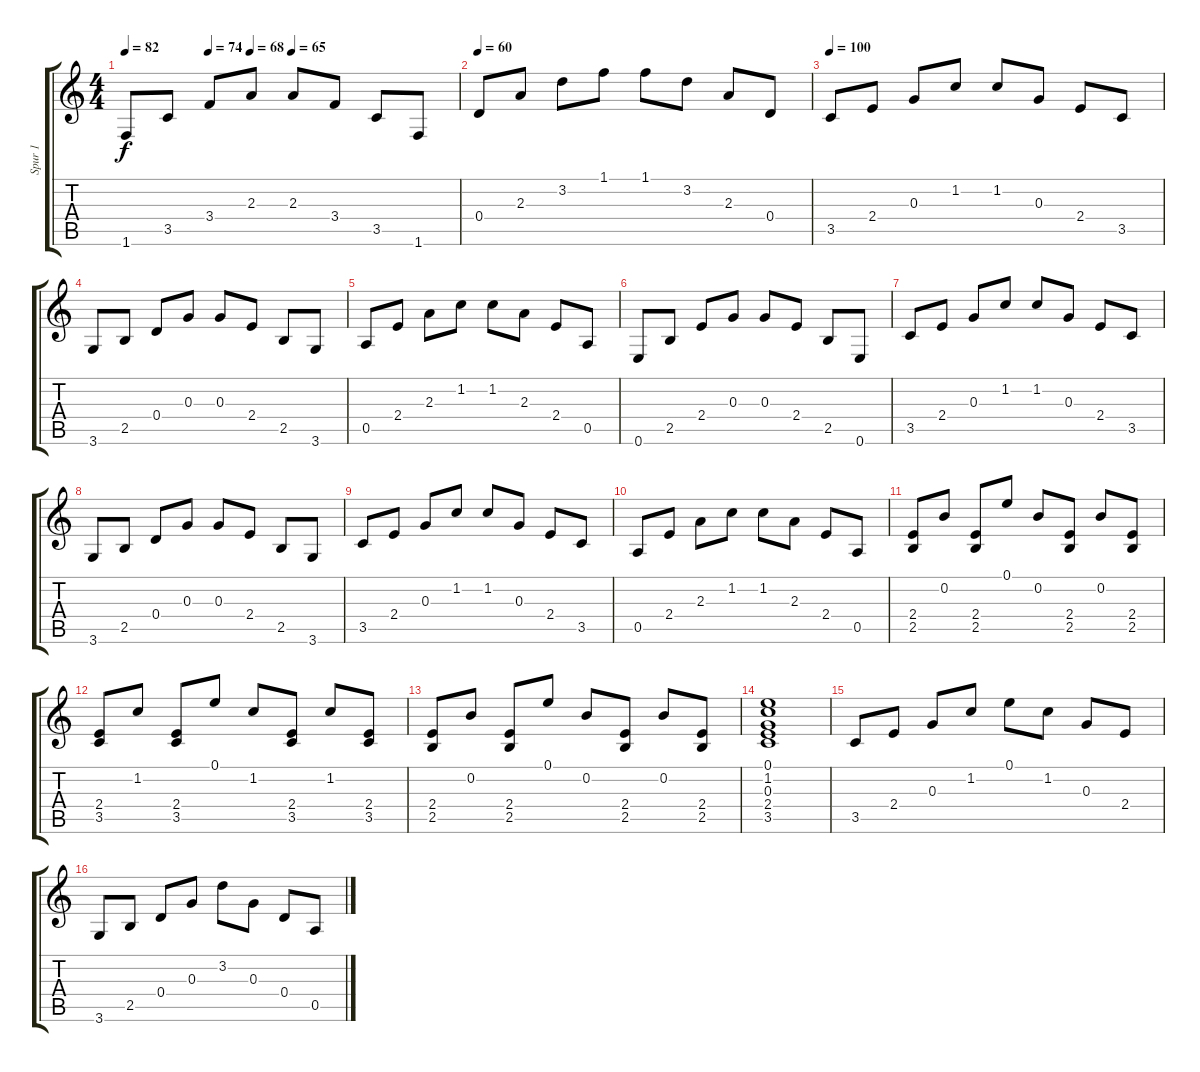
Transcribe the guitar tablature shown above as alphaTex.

\track ("Spur 1" "Spur 1") {instrument acousticguitarnylon}
\staff {score tabs}
\tuning (E4 B3 G3 D3 A2 E2) {hide}
\ts (4 4)
\tempo 82
\tempo (74 0.25)
\tempo (68 0.375)
\tempo (65 0.5)
\clef g2
\ks c
1.6.8{dy f} 3.5.8 3.4.8 2.3.8 2.3.8 3.4.8 3.5.8 1.6.8 |
\tempo 60
0.4.8 2.3.8 3.2.8 1.1.8 1.1.8 3.2.8 2.3.8 0.4.8 |
\tempo 100
3.5.8 2.4.8 0.3.8 1.2.8 1.2.8 0.3.8 2.4.8 3.5.8 |
3.6.8 2.5.8 0.4.8 0.3.8 0.3.8 2.4.8 2.5.8 3.6.8 |
0.5.8 2.4.8 2.3.8 1.2.8 1.2.8 2.3.8 2.4.8 0.5.8 |
0.6.8 2.5.8 2.4.8 0.3.8 0.3.8 2.4.8 2.5.8 0.6.8 |
3.5.8 2.4.8 0.3.8 1.2.8 1.2.8 0.3.8 2.4.8 3.5.8 |
3.6.8 2.5.8 0.4.8 0.3.8 0.3.8 2.4.8 2.5.8 3.6.8 |
3.5.8 2.4.8 0.3.8 1.2.8 1.2.8 0.3.8 2.4.8 3.5.8 |
0.5.8 2.4.8 2.3.8 1.2.8 1.2.8 2.3.8 2.4.8 0.5.8 |
(2.4 2.5).8 0.2.8 (2.4 2.5).8 0.1.8 0.2.8 (2.4 2.5).8 0.2.8 (2.4 2.5).8 |
(2.4 3.5).8 1.2.8 (2.4 3.5).8 0.1.8 1.2.8 (2.4 3.5).8 1.2.8 (2.4 3.5).8 |
(2.4 2.5).8 0.2.8 (2.4 2.5).8 0.1.8 0.2.8 (2.4 2.5).8 0.2.8 (2.4 2.5).8 |
(0.1 1.2 0.3 2.4 3.5).1 |
3.5.8 2.4.8 0.3.8 1.2.8 0.1.8 1.2.8 0.3.8 2.4.8 |
3.6.8 2.5.8 0.4.8 0.3.8 3.2.8 0.3.8 0.4.8 0.5.8
